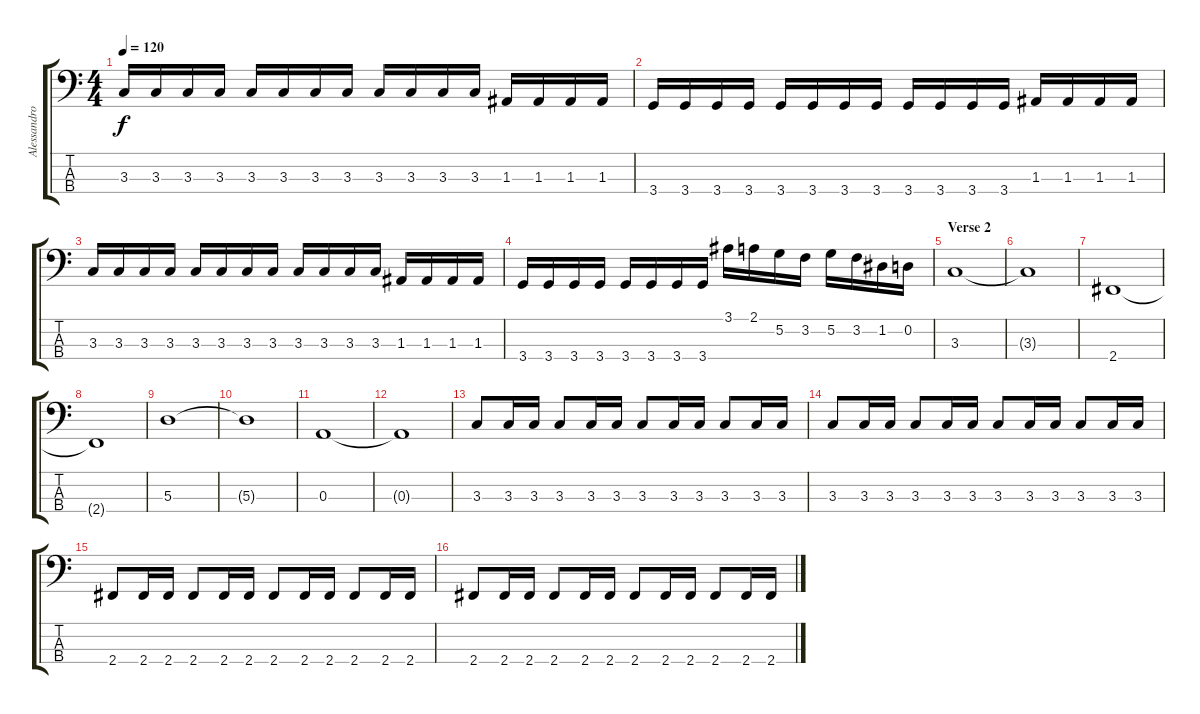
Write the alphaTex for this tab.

\track ("Alessandro Lotta - Bass" "Alessandro") {instrument electricbassfinger}
\staff {score tabs}
\tuning (G2 D2 A1 E1) {hide}
\ts (4 4)
\tempo 120
\clef f4
\ks c
3.3.16{dy f} 3.3.16 3.3.16 3.3.16 3.3.16 3.3.16 3.3.16 3.3.16 3.3.16 3.3.16 3.3.16 3.3.16 1.3.16 1.3.16 1.3.16 1.3.16 |
3.4.16 3.4.16 3.4.16 3.4.16 3.4.16 3.4.16 3.4.16 3.4.16 3.4.16 3.4.16 3.4.16 3.4.16 1.3.16 1.3.16 1.3.16 1.3.16 |
3.3.16 3.3.16 3.3.16 3.3.16 3.3.16 3.3.16 3.3.16 3.3.16 3.3.16 3.3.16 3.3.16 3.3.16 1.3.16 1.3.16 1.3.16 1.3.16 |
3.4.16 3.4.16 3.4.16 3.4.16 3.4.16 3.4.16 3.4.16 3.4.16 3.1.16 2.1.16 5.2.16 3.2.16 5.2.16 3.2.16 1.2.16 0.2.16 |
\section ("" "Verse 2")
3.3.1 |
3.3{t}.1 |
2.4.1 |
2.4{t}.1 |
5.3.1 |
5.3{t}.1 |
0.3.1 |
0.3{t}.1 |
3.3.8 3.3.16 3.3.16 3.3.8 3.3.16 3.3.16 3.3.8 3.3.16 3.3.16 3.3.8 3.3.16 3.3.16 |
3.3.8 3.3.16 3.3.16 3.3.8 3.3.16 3.3.16 3.3.8 3.3.16 3.3.16 3.3.8 3.3.16 3.3.16 |
2.4.8 2.4.16 2.4.16 2.4.8 2.4.16 2.4.16 2.4.8 2.4.16 2.4.16 2.4.8 2.4.16 2.4.16 |
2.4.8 2.4.16 2.4.16 2.4.8 2.4.16 2.4.16 2.4.8 2.4.16 2.4.16 2.4.8 2.4.16 2.4.16
